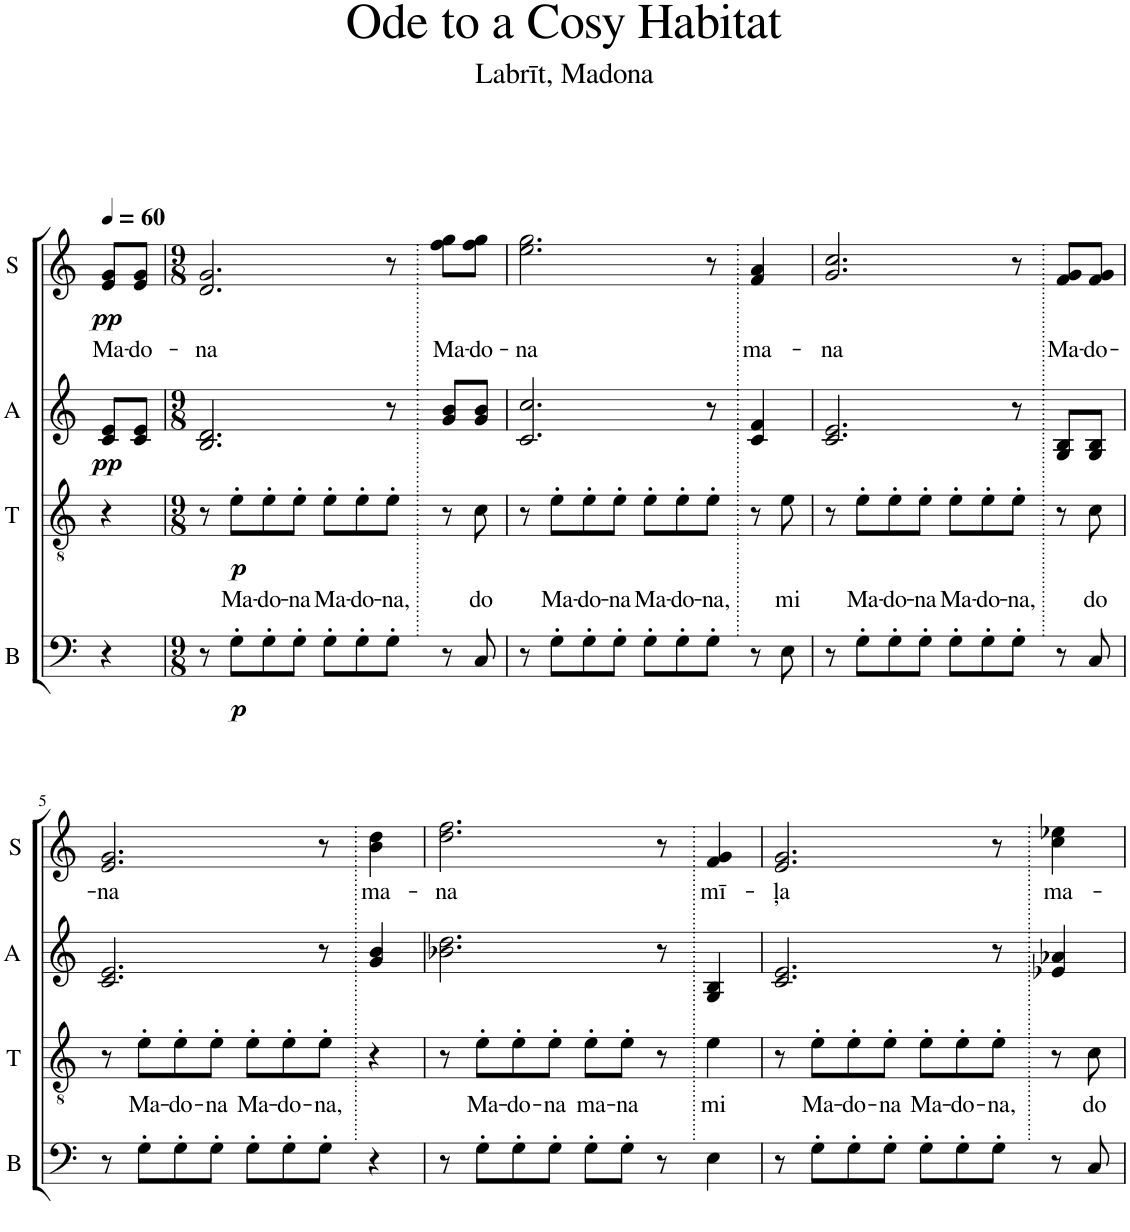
**kern	**dynam	**kern	**text	**dynam	**kern	**dynam	**kern	**text	**dynam
*part4	*part4	*part3	*part3	*part3	*part2	*part2	*part1	*part1	*part1
*staff4	*staff4	*staff3	*staff3	*staff3	*staff2	*staff2	*staff1	*staff1	*staff1
*I"B	*	*I"T	*	*	*I"A	*	*I"S	*	*
*I'B	*	*I'T	*	*	*I'A	*	*I'S	*	*
*clefF4	*	*clefGv2	*	*	*clefG2	*	*clefG2	*	*
*k[]	*	*k[]	*	*	*k[]	*	*k[]	*	*
=1	=1	=1	=1	=1	=1	=1	=1	=1	=1
!	!	!	!	!	!	!LO:DY:b	!	!LO:LY:b	!LO:DY:b
4r	.	4r	.	.	8c/ 8e/L	pp	8e/ 8g/L	Ma-	pp
!	!	!	!	!	!	!	!	!LO:LY:b	!
.	.	.	.	.	8c/ 8e/J	.	8e/ 8g/J	-do-	.
=2	=2	=2	=2	=2	=2	=2	=2	=2	=2
*M9/8	*	*M9/8	*	*	*M9/8	*	*M9/8	*	*
!	!	!	!	!	!	!	!	!LO:LY:b	!
8r	.	8r	.	.	2.B/ 2.d/	.	2.d/ 2.g/	-na	.
!	!LO:DY:b	!	!LO:LY:b	!LO:DY:b	!	!	!	!	!
8G'\L	p	8e'\L	Ma-	p	.	.	.	.	.
!	!	!	!LO:LY:b	!	!	!	!	!	!
8G'\	.	8e'\	-do-	.	.	.	.	.	.
!	!	!	!LO:LY:b	!	!	!	!	!	!
8G'\J	.	8e'\J	-na	.	.	.	.	.	.
!	!	!	!LO:LY:b	!	!	!	!	!	!
8G'\L	.	8e'\L	Ma-	.	.	.	.	.	.
!	!	!	!LO:LY:b	!	!	!	!	!	!
8G'\	.	8e'\	-do-	.	.	.	.	.	.
!	!	!	!LO:LY:b	!	!	!	!	!	!
8G'\J	.	8e'\J	-na,	.	8r	.	8r	.	.
!	!	!	!	!	!	!	!	!LO:LY:b	!
8r	.	8r	.	.	8g/ 8b/L	.	8ff\ 8gg\L	Ma-	.
!	!	!	!LO:LY:b	!	!	!	!	!LO:LY:b	!
8C/	.	8c\	do	.	8g/ 8b/J	.	8ff\ 8gg\J	-do-	.
=3	=3	=3	=3	=3	=3	=3	=3	=3	=3
!	!	!	!	!	!	!	!	!LO:LY:b	!
8r	.	8r	.	.	2.c/ 2.cc/	.	2.ee\ 2.gg\	-na	.
!	!	!	!LO:LY:b	!	!	!	!	!	!
8G'\L	.	8e'\L	Ma-	.	.	.	.	.	.
!	!	!	!LO:LY:b	!	!	!	!	!	!
8G'\	.	8e'\	-do-	.	.	.	.	.	.
!	!	!	!LO:LY:b	!	!	!	!	!	!
8G'\J	.	8e'\J	-na	.	.	.	.	.	.
!	!	!	!LO:LY:b	!	!	!	!	!	!
8G'\L	.	8e'\L	Ma-	.	.	.	.	.	.
!	!	!	!LO:LY:b	!	!	!	!	!	!
8G'\	.	8e'\	-do-	.	.	.	.	.	.
!	!	!	!LO:LY:b	!	!	!	!	!	!
8G'\J	.	8e'\J	-na,	.	8r	.	8r	.	.
!	!	!	!	!	!	!	!	!LO:LY:b	!
8r	.	8r	.	.	4c/ 4f/	.	4f/ 4a/	ma-	.
!	!	!	!LO:LY:b	!	!	!	!	!	!
8E\	.	8e\	mi	.	.	.	.	.	.
=4	=4	=4	=4	=4	=4	=4	=4	=4	=4
!	!	!	!	!	!	!	!	!LO:LY:b	!
8r	.	8r	.	.	2.c/ 2.e/	.	2.g/ 2.cc/	-na	.
!	!	!	!LO:LY:b	!	!	!	!	!	!
8G'\L	.	8e'\L	Ma-	.	.	.	.	.	.
!	!	!	!LO:LY:b	!	!	!	!	!	!
8G'\	.	8e'\	-do-	.	.	.	.	.	.
!	!	!	!LO:LY:b	!	!	!	!	!	!
8G'\J	.	8e'\J	-na	.	.	.	.	.	.
!	!	!	!LO:LY:b	!	!	!	!	!	!
8G'\L	.	8e'\L	Ma-	.	.	.	.	.	.
!	!	!	!LO:LY:b	!	!	!	!	!	!
8G'\	.	8e'\	-do-	.	.	.	.	.	.
!	!	!	!LO:LY:b	!	!	!	!	!	!
8G'\J	.	8e'\J	-na,	.	8r	.	8r	.	.
!	!	!	!	!	!	!	!	!LO:LY:b	!
8r	.	8r	.	.	8G/ 8B/L	.	8f/ 8g/L	Ma-	.
!	!	!	!LO:LY:b	!	!	!	!	!LO:LY:b	!
8C/	.	8c\	do	.	8G/ 8B/J	.	8f/ 8g/J	-do-	.
!!LO:LB:g=z
=5	=5	=5	=5	=5	=5	=5	=5	=5	=5
!	!	!	!	!	!	!	!	!LO:LY:b	!
8r	.	8r	.	.	2.c/ 2.e/	.	2.e/ 2.g/	-na	.
!	!	!	!LO:LY:b	!	!	!	!	!	!
8G'\L	.	8e'\L	Ma-	.	.	.	.	.	.
!	!	!	!LO:LY:b	!	!	!	!	!	!
8G'\	.	8e'\	-do-	.	.	.	.	.	.
!	!	!	!LO:LY:b	!	!	!	!	!	!
8G'\J	.	8e'\J	-na	.	.	.	.	.	.
!	!	!	!LO:LY:b	!	!	!	!	!	!
8G'\L	.	8e'\L	Ma-	.	.	.	.	.	.
!	!	!	!LO:LY:b	!	!	!	!	!	!
8G'\	.	8e'\	-do-	.	.	.	.	.	.
!	!	!	!LO:LY:b	!	!	!	!	!	!
8G'\J	.	8e'\J	-na,	.	8r	.	8r	.	.
!	!	!	!	!	!	!	!	!LO:LY:b	!
4r	.	4r	.	.	4g/ 4b/	.	4b\ 4dd\	ma-	.
=6	=6	=6	=6	=6	=6	=6	=6	=6	=6
!	!	!	!	!	!	!	!	!LO:LY:b	!
8r	.	8r	.	.	2.b-X\ 2.dd\	.	2.dd\ 2.ff\	-na	.
!	!	!	!LO:LY:b	!	!	!	!	!	!
8G'\L	.	8e'\L	Ma-	.	.	.	.	.	.
!	!	!	!LO:LY:b	!	!	!	!	!	!
8G'\	.	8e'\	-do-	.	.	.	.	.	.
!	!	!	!LO:LY:b	!	!	!	!	!	!
8G'\J	.	8e'\J	-na	.	.	.	.	.	.
!	!	!	!LO:LY:b	!	!	!	!	!	!
8G'\L	.	8e'\L	ma-	.	.	.	.	.	.
!	!	!	!LO:LY:b	!	!	!	!	!	!
8G'\J	.	8e'\J	-na	.	.	.	.	.	.
8r	.	8r	.	.	8r	.	8r	.	.
!	!	!	!LO:LY:b	!	!	!	!	!LO:LY:b	!
4E\	.	4e\	mi	.	4G/ 4B/	.	4f/ 4g/	mī-	.
=7	=7	=7	=7	=7	=7	=7	=7	=7	=7
!	!	!	!	!	!	!	!	!LO:LY:b	!
8r	.	8r	.	.	2.c/ 2.e/	.	2.e/ 2.g/	-ļa	.
!	!	!	!LO:LY:b	!	!	!	!	!	!
8G'\L	.	8e'\L	Ma-	.	.	.	.	.	.
!	!	!	!LO:LY:b	!	!	!	!	!	!
8G'\	.	8e'\	-do-	.	.	.	.	.	.
!	!	!	!LO:LY:b	!	!	!	!	!	!
8G'\J	.	8e'\J	-na	.	.	.	.	.	.
!	!	!	!LO:LY:b	!	!	!	!	!	!
8G'\L	.	8e'\L	Ma-	.	.	.	.	.	.
!	!	!	!LO:LY:b	!	!	!	!	!	!
8G'\	.	8e'\	-do-	.	.	.	.	.	.
!	!	!	!LO:LY:b	!	!	!	!	!	!
8G'\J	.	8e'\J	-na,	.	8r	.	8r	.	.
!	!	!	!	!	!	!	!	!LO:LY:b	!
8r	.	8r	.	.	4e-X/ 4a-X/	.	4cc\ 4ee-X\	ma-	.
!	!	!	!LO:LY:b	!	!	!	!	!	!
8C/	.	8c\	do	.	.	.	.	.	.
=	=	=	=	=	=	=	=	=	=
*-	*-	*-	*-	*-	*-	*-	*-	*-	*-
